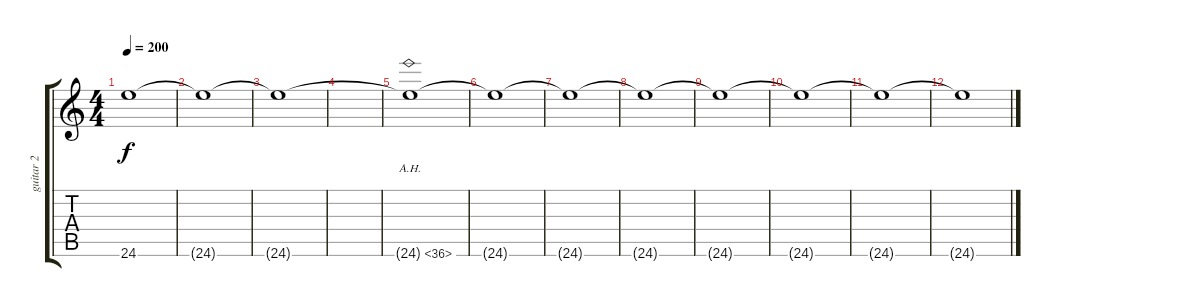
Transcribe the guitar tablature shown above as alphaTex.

\track ("guitar 2" "guitar 2") {instrument distortionguitar}
\staff {score tabs}
\tuning (E4 B3 G3 D3 A2 E2) {hide}
\ts (4 4)
\tempo 200
\clef g2
\ks c
24.6{t}.1{dy f} |
24.6{t}.1 |
24.6{t}.1 |
|
24.6{ah 12 t}.1 |
24.6{t}.1 |
24.6{t}.1 |
24.6{t}.1 |
24.6{t}.1 |
24.6{t}.1 |
24.6{t}.1 |
24.6{t}.1
